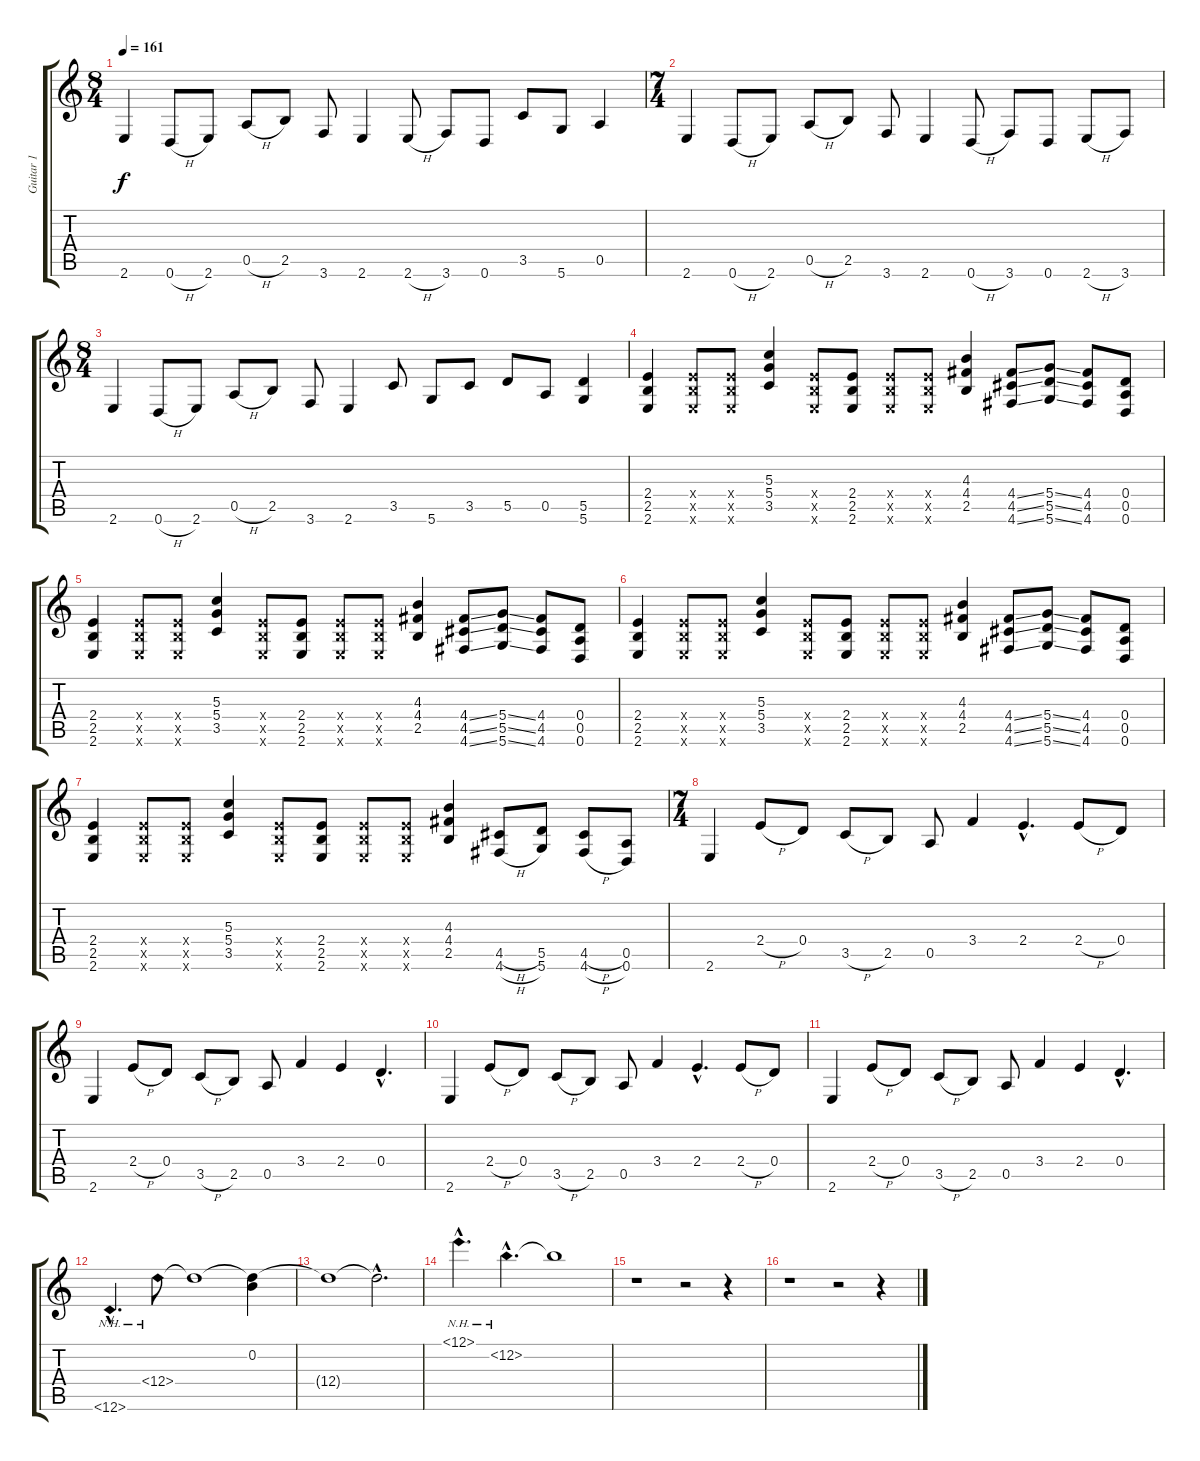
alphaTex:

\track ("Guitar 1" "Guitar 1") {instrument overdrivenguitar}
\staff {score tabs}
\tuning (E4 B3 G3 D3 A2 D2) {hide}
\ts (8 4)
\tempo 161
\clef g2
\ks c
2.6.4{dy f} 0.6{h}.8 2.6.8 0.5{h}.8 2.5.8 3.6.8 2.6.4 2.6{h}.8 3.6.8 0.6.8 3.5.8 5.6.8 0.5.4 |
\ts (7 4)
2.6.4 0.6{h}.8 2.6.8 0.5{h}.8 2.5.8 3.6.8 2.6.4 0.6{h}.8 3.6.8 0.6.8 2.6{h}.8 3.6.8 |
\ts (8 4)
2.6.4 0.6{h}.8 2.6.8 0.5{h}.8 2.5.8 3.6.8 2.6.4 3.5.8 5.6.8 3.5.8 5.5.8 0.5.8 (5.5 5.6).4 |
(2.4 2.5 2.6).4 (2.4{x} 2.5{x} 2.6{x}).8 (2.4{x} 2.5{x} 2.6{x}).8 (5.3 5.4 3.5).4 (2.4{x} 2.5{x} 2.6{x}).8 (2.4 2.5 2.6).8 (2.4{x} 2.5{x} 2.6{x}).8 (2.4{x} 2.5{x} 2.6{x}).8 (4.3 4.4 2.5).4 (4.4{ss} 4.5{ss} 4.6{ss}).8 (5.4{ss} 5.5{ss} 5.6{ss}).8 (4.4 4.5 4.6).8 (0.4 0.5 0.6).8 |
(2.4 2.5 2.6).4 (2.4{x} 2.5{x} 2.6{x}).8 (2.4{x} 2.5{x} 2.6{x}).8 (5.3 5.4 3.5).4 (2.4{x} 2.5{x} 2.6{x}).8 (2.4 2.5 2.6).8 (2.4{x} 2.5{x} 2.6{x}).8 (2.4{x} 2.5{x} 2.6{x}).8 (4.3 4.4 2.5).4 (4.4{ss} 4.5{ss} 4.6{ss}).8 (5.4{ss} 5.5{ss} 5.6{ss}).8 (4.4 4.5 4.6).8 (0.4 0.5 0.6).8 |
(2.4 2.5 2.6).4 (2.4{x} 2.5{x} 2.6{x}).8 (2.4{x} 2.5{x} 2.6{x}).8 (5.3 5.4 3.5).4 (2.4{x} 2.5{x} 2.6{x}).8 (2.4 2.5 2.6).8 (2.4{x} 2.5{x} 2.6{x}).8 (2.4{x} 2.5{x} 2.6{x}).8 (4.3 4.4 2.5).4 (4.4{ss} 4.5{ss} 4.6{ss}).8 (5.4{ss} 5.5{ss} 5.6{ss}).8 (4.4 4.5 4.6).8 (0.4 0.5 0.6).8 |
(2.4 2.5 2.6).4 (2.4{x} 2.5{x} 2.6{x}).8 (2.4{x} 2.5{x} 2.6{x}).8 (5.3 5.4 3.5).4 (2.4{x} 2.5{x} 2.6{x}).8 (2.4 2.5 2.6).8 (2.4{x} 2.5{x} 2.6{x}).8 (2.4{x} 2.5{x} 2.6{x}).8 (4.3 4.4 2.5).4 (4.5{h} 4.6{h}).8 (5.5 5.6).8 (4.5{h} 4.6{h}).8 (0.5 0.6).8 |
\ts (7 4)
2.6.4 2.4{h}.8 0.4.8 3.5{h}.8 2.5.8 0.5.8 3.4.4 2.4{hac}.4{d} 2.4{h}.8 0.4.8 |
2.6.4 2.4{h}.8 0.4.8 3.5{h}.8 2.5.8 0.5.8 3.4.4 2.4.4 0.4{hac}.4{d} |
2.6.4 2.4{h}.8 0.4.8 3.5{h}.8 2.5.8 0.5.8 3.4.4 2.4{hac}.4{d} 2.4{h}.8 0.4.8 |
2.6.4 2.4{h}.8 0.4.8 3.5{h}.8 2.5.8 0.5.8 3.4.4 2.4.4 0.4{hac}.4{d} |
12.6{nh hac}.4{d} 12.4{nh}.8 12.4{t}.1 (0.2 12.4{t}).4 |
12.4{t}.1 12.4{hac t}.2{d} |
12.1{nh hac}.4{d} 12.2{nh hac}.4{d} 12.2{t}.1 |
r.1 r.2 r.4 |
r.1 r.2 r.4
